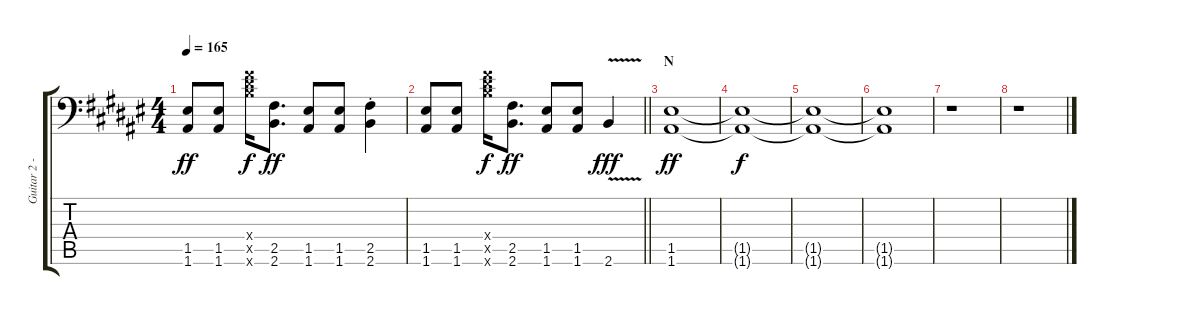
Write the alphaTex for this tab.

\track ("Guitar 2 - Aoi" "Guitar 2 -") {instrument distortionguitar}
\staff {score tabs}
\tuning (B3 Gb3 D3 A2 E2 A1) {hide}
\ts (4 4)
\tempo 165
\clef f4
\ks f#
(1.5 1.6).8{dy ff} (1.5 1.6).8 (9.4{x} 11.5{x} 14.6{x}).16{dy f} (2.5 2.6).8{d dy ff} (1.5 1.6).8 (1.5 1.6).8 (2.5{st} 2.6{st}).4 |
\barLineRight lightlight
(1.5 1.6).8 (1.5 1.6).8 (9.4{x} 11.5{x} 14.6{x}).16{dy f} (2.5 2.6).8{d dy ff} (1.5 1.6).8 (1.5 1.6).8 2.6{v}.4{dy fff} |
\section ("" "N")
(1.5 1.6).1{dy ff} |
(1.5{t} 1.6{t}).1{dy f} |
(1.5{t} 1.6{t}).1 |
(1.5{t} 1.6{t}).1 |
r.1 |
r.1
